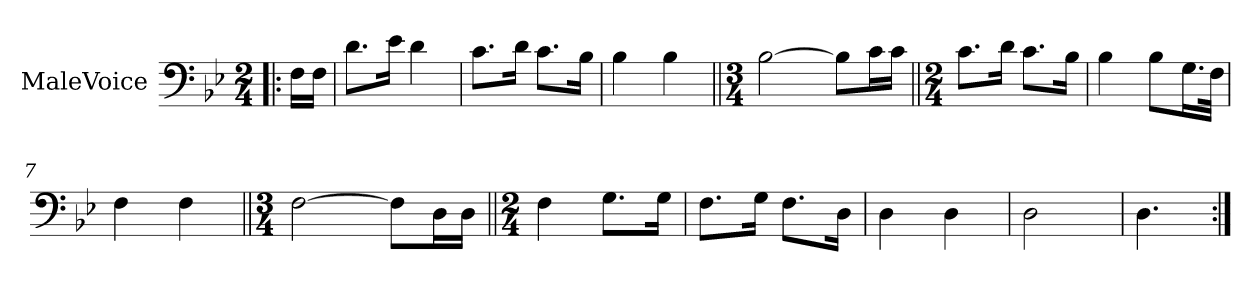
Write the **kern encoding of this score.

**kern
*part1
*staff1
*I"MaleVoice
*clefF4
*k[b-e-]
*M2/4
*MM63
=!|:
16F\LL
16F\JJ
=1
8.d\L
16e-\Jk
4d
=2
8.c\L
16d\Jk
8.c\L
16B-\Jk
=3
4B-
4B-
=4||
*M3/4
[2B-
8B-\L]
16c\L
16c\JJ
=5||
*M2/4
8.c\L
16d\Jk
8.c\L
16B-\Jk
=6
4B-
8B-\L
16.G\L
32F\JJk
=7
4F
4F
=8||
*M3/4
[2F
8F\L]
16D\L
16D\JJ
=9||
*M2/4
4F
8.G\L
16G\Jk
=10
8.F\L
16G\Jk
8.F\L
16D\Jk
=11
4D
4D
=12
2D
=13
4.D
=:|!
*-
